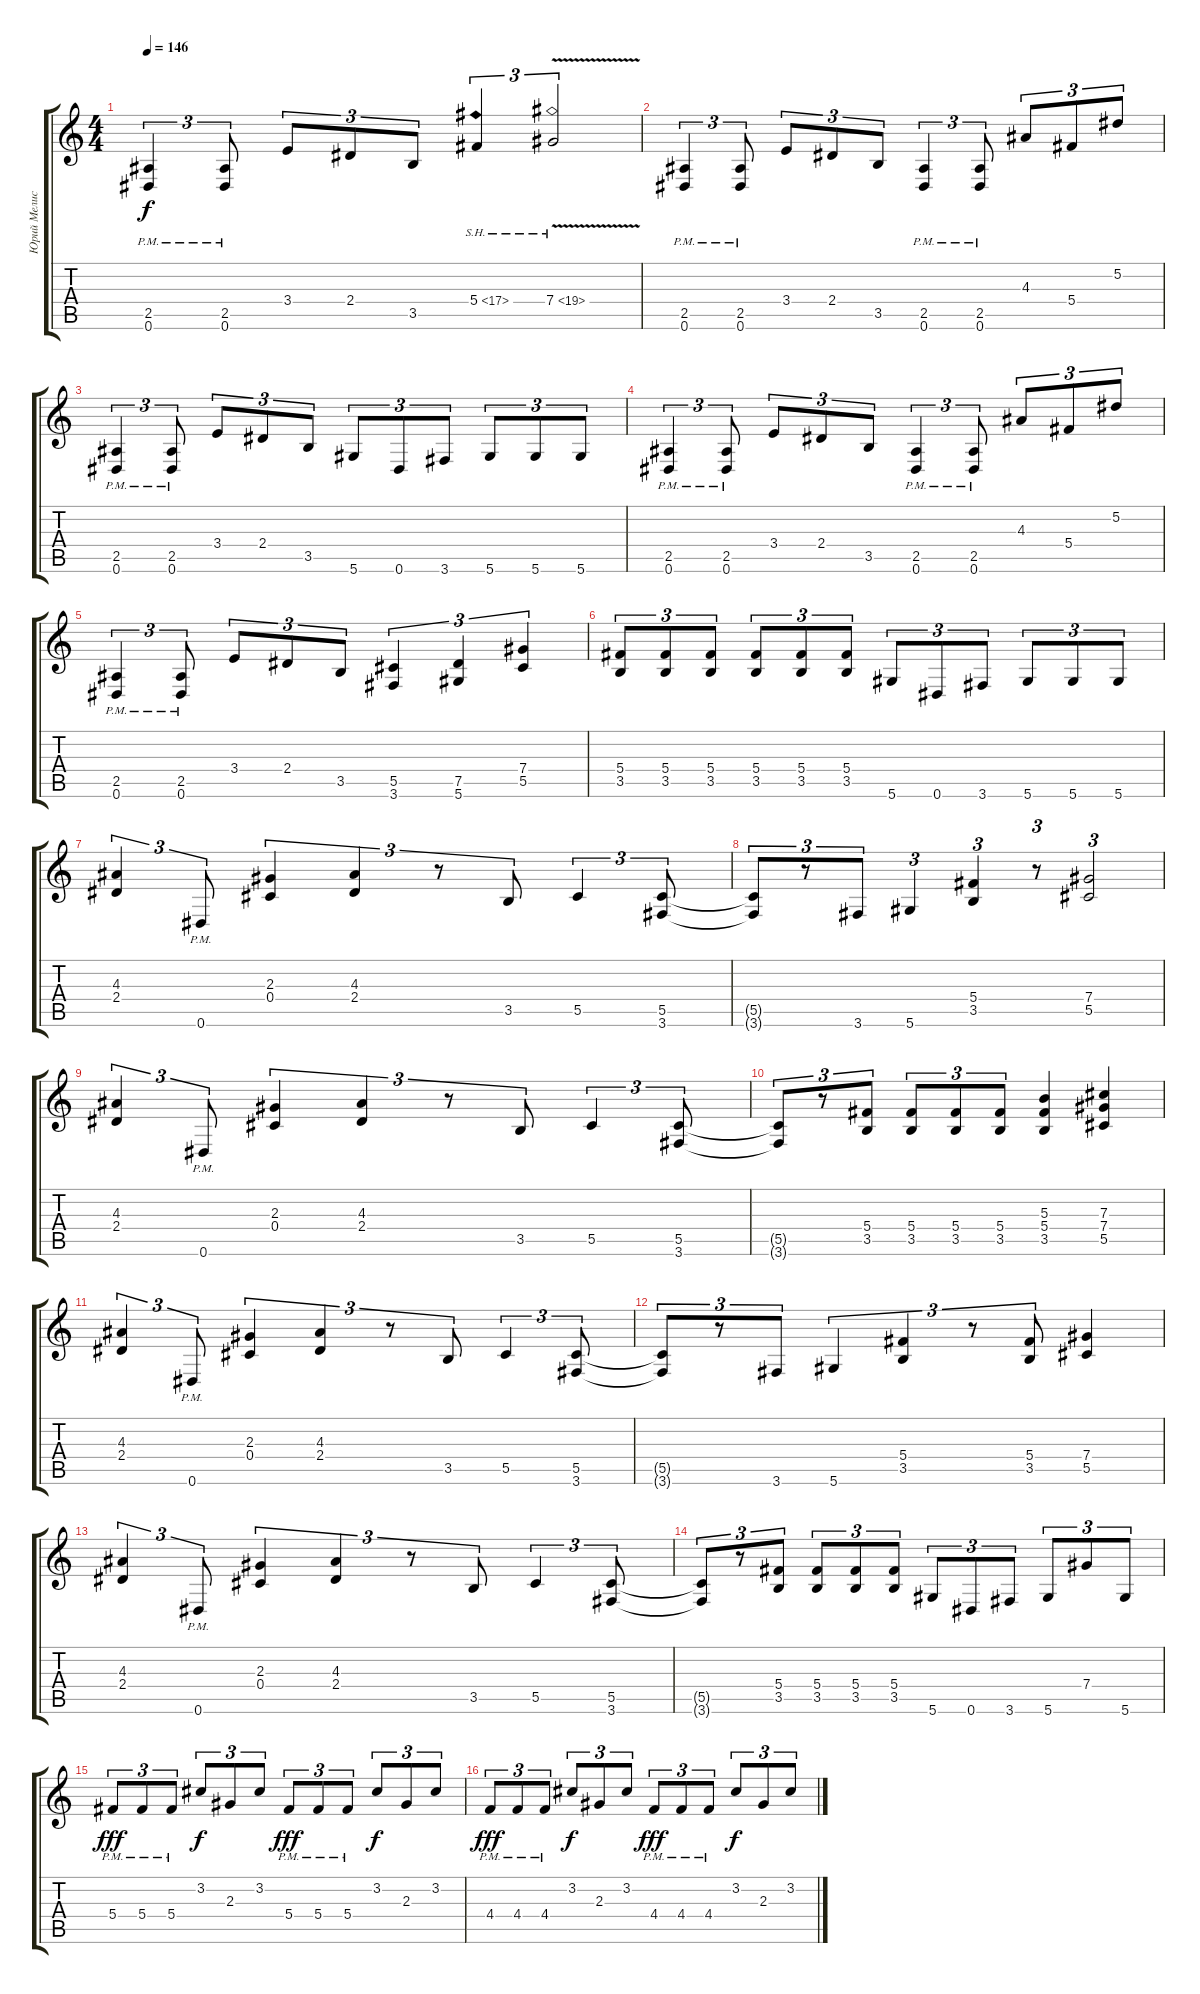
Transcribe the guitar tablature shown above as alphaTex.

\track ("Юрий Мелисов" "Юрий Мелис") {instrument distortionguitar}
\staff {score tabs}
\tuning (Eb4 Bb3 Gb3 Db3 Ab2 Eb2) {hide}
\ts (4 4)
\tempo 146
\clef g2
\ks c
(2.5{pm} 0.6{pm}).4{tu (3 2) dy f} (2.5{pm} 0.6{pm}).8{tu (3 2)} 3.4.8{tu (3 2)} 2.4.8{tu (3 2)} 3.5.8{tu (3 2)} 5.4{sh 12}.4{tu (3 2)} 7.4{sh 12 v}.2{tu (3 2)} |
(2.5{pm} 0.6{pm}).4{tu (3 2)} (2.5{pm} 0.6{pm}).8{tu (3 2)} 3.4.8{tu (3 2)} 2.4.8{tu (3 2)} 3.5.8{tu (3 2)} (2.5{pm} 0.6{pm}).4{tu (3 2)} (2.5{pm} 0.6{pm}).8{tu (3 2)} 4.3.8{tu (3 2)} 5.4.8{tu (3 2)} 5.2.8{tu (3 2)} |
(2.5{pm} 0.6{pm}).4{tu (3 2)} (2.5{pm} 0.6{pm}).8{tu (3 2)} 3.4.8{tu (3 2)} 2.4.8{tu (3 2)} 3.5.8{tu (3 2)} 5.6.8{tu (3 2)} 0.6.8{tu (3 2)} 3.6.8{tu (3 2)} 5.6.8{tu (3 2)} 5.6.8{tu (3 2)} 5.6.8{tu (3 2)} |
(2.5{pm} 0.6{pm}).4{tu (3 2)} (2.5{pm} 0.6{pm}).8{tu (3 2)} 3.4.8{tu (3 2)} 2.4.8{tu (3 2)} 3.5.8{tu (3 2)} (2.5{pm} 0.6{pm}).4{tu (3 2)} (2.5{pm} 0.6{pm}).8{tu (3 2)} 4.3.8{tu (3 2)} 5.4.8{tu (3 2)} 5.2.8{tu (3 2)} |
(2.5{pm} 0.6{pm}).4{tu (3 2)} (2.5{pm} 0.6{pm}).8{tu (3 2)} 3.4.8{tu (3 2)} 2.4.8{tu (3 2)} 3.5.8{tu (3 2)} (5.5 3.6).4{tu (3 2)} (7.5 5.6).4{tu (3 2)} (7.4 5.5).4{tu (3 2)} |
(5.4 3.5).8{tu (3 2)} (5.4 3.5).8{tu (3 2)} (5.4 3.5).8{tu (3 2)} (5.4 3.5).8{tu (3 2)} (5.4 3.5).8{tu (3 2)} (5.4 3.5).8{tu (3 2)} 5.6.8{tu (3 2)} 0.6.8{tu (3 2)} 3.6.8{tu (3 2)} 5.6.8{tu (3 2)} 5.6.8{tu (3 2)} 5.6.8{tu (3 2)} |
(4.3 2.4).4{tu (3 2)} 0.6{pm}.8{tu (3 2)} (2.3 0.4).4{tu (3 2)} (4.3 2.4).4{tu (3 2)} r.8{tu (3 2)} 3.5.8{tu (3 2)} 5.5.4{tu (3 2)} (5.5 3.6).8{tu (3 2)} |
(5.5{t} 3.6{t}).8{tu (3 2)} r.8{tu (3 2)} 3.6.8{tu (3 2)} 5.6.4{tu (3 2)} (5.4 3.5).4{tu (3 2)} r.8{tu (3 2)} (7.4 5.5).2{tu (3 2)} |
(4.3 2.4).4{tu (3 2)} 0.6{pm}.8{tu (3 2)} (2.3 0.4).4{tu (3 2)} (4.3 2.4).4{tu (3 2)} r.8{tu (3 2)} 3.5.8{tu (3 2)} 5.5.4{tu (3 2)} (5.5 3.6).8{tu (3 2)} |
(5.5{t} 3.6{t}).8{tu (3 2)} r.8{tu (3 2)} (5.4 3.5).8{tu (3 2)} (5.4 3.5).8{tu (3 2)} (5.4 3.5).8{tu (3 2)} (5.4 3.5).8{tu (3 2)} (5.3 5.4 3.5).4 (7.3 7.4 5.5).4 |
(4.3 2.4).4{tu (3 2)} 0.6{pm}.8{tu (3 2)} (2.3 0.4).4{tu (3 2)} (4.3 2.4).4{tu (3 2)} r.8{tu (3 2)} 3.5.8{tu (3 2)} 5.5.4{tu (3 2)} (5.5 3.6).8{tu (3 2)} |
(5.5{t} 3.6{t}).8{tu (3 2)} r.8{tu (3 2)} 3.6.8{tu (3 2)} 5.6.4{tu (3 2)} (5.4 3.5).4{tu (3 2)} r.8{tu (3 2)} (5.4 3.5).8{tu (3 2)} (7.4 5.5).4 |
(4.3 2.4).4{tu (3 2)} 0.6{pm}.8{tu (3 2)} (2.3 0.4).4{tu (3 2)} (4.3 2.4).4{tu (3 2)} r.8{tu (3 2)} 3.5.8{tu (3 2)} 5.5.4{tu (3 2)} (5.5 3.6).8{tu (3 2)} |
(5.5{t} 3.6{t}).8{tu (3 2)} r.8{tu (3 2)} (5.4 3.5).8{tu (3 2)} (5.4 3.5).8{tu (3 2)} (5.4 3.5).8{tu (3 2)} (5.4 3.5).8{tu (3 2)} 5.6.8{tu (3 2)} 0.6.8{tu (3 2)} 3.6.8{tu (3 2)} 5.6.8{tu (3 2)} 7.4.8{tu (3 2)} 5.6.8{tu (3 2)} |
5.4{pm}.8{tu (3 2) dy fff} 5.4{pm}.8{tu (3 2)} 5.4{pm}.8{tu (3 2)} 3.2.8{tu (3 2) dy f} 2.3.8{tu (3 2)} 3.2.8{tu (3 2)} 5.4{pm}.8{tu (3 2) dy fff} 5.4{pm}.8{tu (3 2)} 5.4{pm}.8{tu (3 2)} 3.2.8{tu (3 2) dy f} 2.3.8{tu (3 2)} 3.2.8{tu (3 2)} |
4.4{pm}.8{tu (3 2) dy fff} 4.4{pm}.8{tu (3 2)} 4.4{pm}.8{tu (3 2)} 3.2.8{tu (3 2) dy f} 2.3.8{tu (3 2)} 3.2.8{tu (3 2)} 4.4{pm}.8{tu (3 2) dy fff} 4.4{pm}.8{tu (3 2)} 4.4{pm}.8{tu (3 2)} 3.2.8{tu (3 2) dy f} 2.3.8{tu (3 2)} 3.2.8{tu (3 2)}
